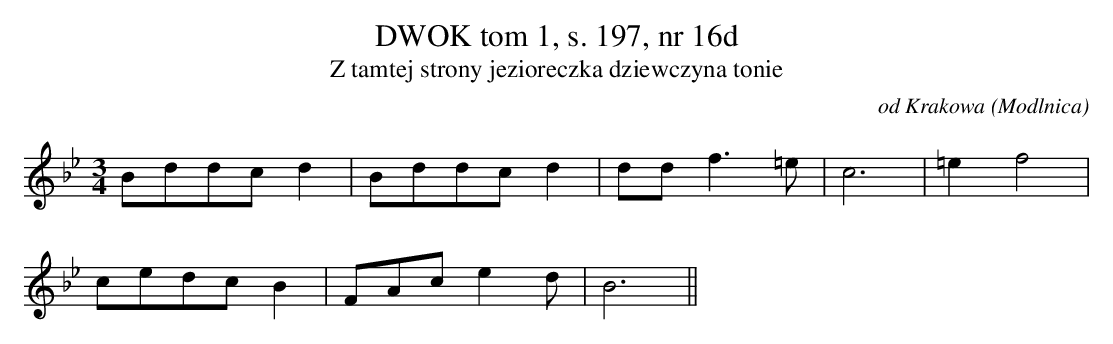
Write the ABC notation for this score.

X:1
T:DWOK tom 1, s. 197, nr 16d
T:Z tamtej strony jezioreczka dziewczyna tonie
O:od Krakowa (Modlnica)
M:3/4
L:1/8
K:Bb
Bddcd2 | Bddcd2 | ddf3=e | c6 |=e2f4 |
 cedcB2 | FAce2d | B6||
